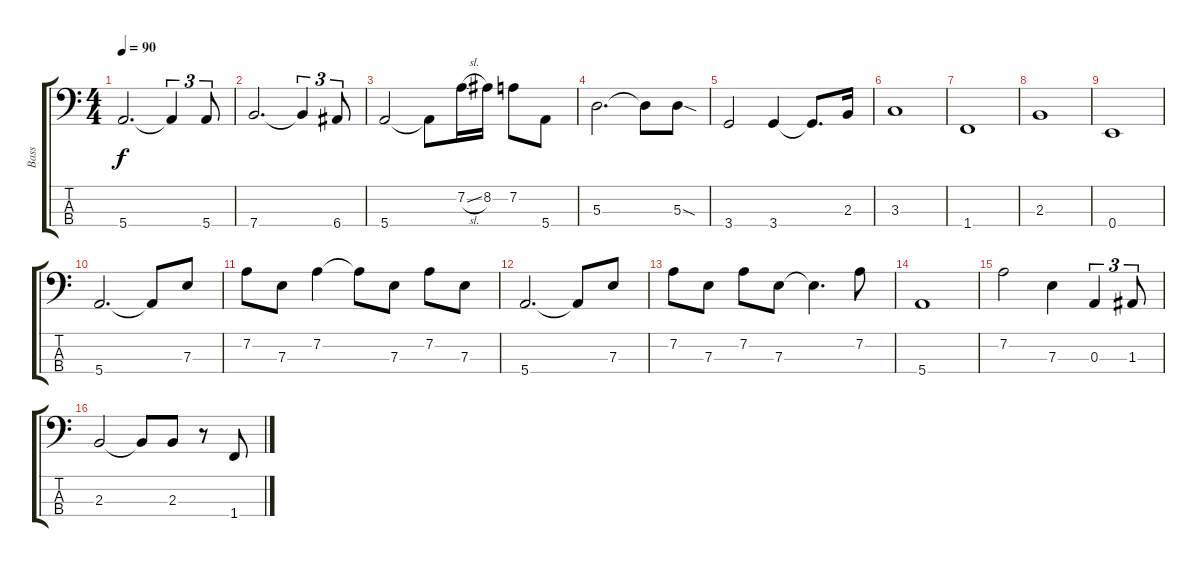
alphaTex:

\track ("Bass" "Bass") {instrument electricbassfinger}
\staff {score tabs}
\tuning (G2 D2 A1 E1) {hide}
\ts (4 4)
\tempo 90
\clef f4
\ks c
5.4.2{d dy f} 5.4{t}.4{tu (3 2)} 5.4.8{tu (3 2)} |
7.4.2{d} 7.4{t}.4{tu (3 2)} 6.4.8{tu (3 2)} |
5.4.2 5.4{t}.8 7.2{sl}.16 8.2.16 7.2.8 5.4.8 |
5.3.2{d} 5.3{t}.8 5.3{sod}.8 |
3.4.2 3.4.4 3.4{t}.8{d} 2.3.16 |
3.3.1 |
1.4.1 |
2.3.1 |
0.4.1 |
5.4.2{d} 5.4{t}.8 7.3.8 |
7.2.8 7.3.8 7.2.4 7.2{t}.8 7.3.8 7.2.8 7.3.8 |
5.4.2{d} 5.4{t}.8 7.3.8 |
7.2.8 7.3.8 7.2.8 7.3.8 7.3{t}.4{d} 7.2.8 |
5.4.1 |
7.2.2 7.3.4 0.3.4{tu (3 2)} 1.3.8{tu (3 2)} |
2.3.2 2.3{t}.8 2.3.8 r.8 1.4.8
